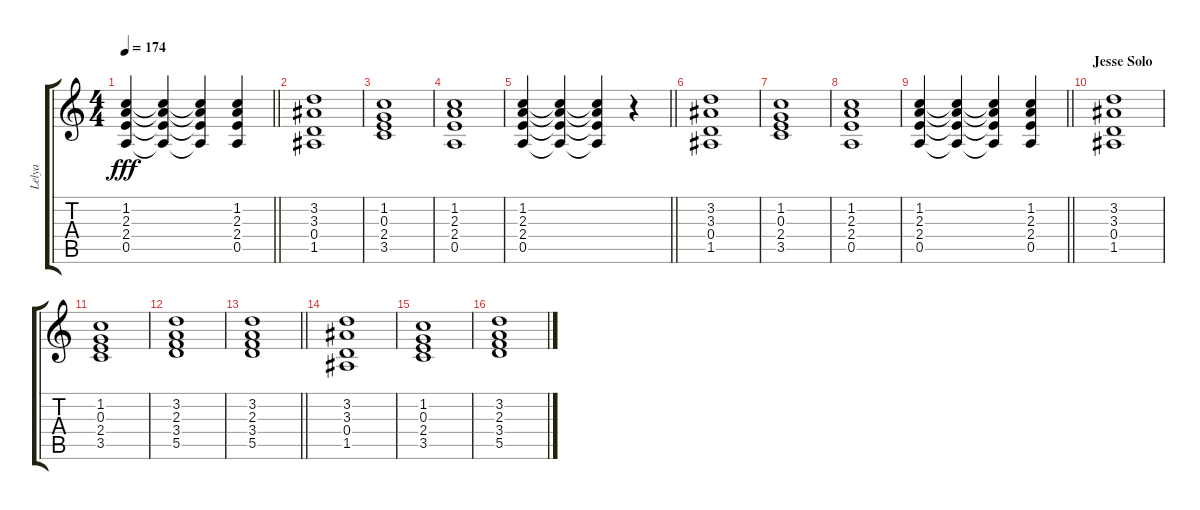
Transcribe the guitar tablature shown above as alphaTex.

\track ("Lelya" "Lelya") {instrument contrabass}
\staff {score tabs}
\tuning (E4 B3 G3 D3 A2 E2) {hide}
\ts (4 4)
\tempo 174
\clef g2
\barLineRight lightlight
\ks c
(1.2 2.3 2.4 0.5).4{dy fff} (1.2{t} 2.3{t} 2.4{t} 0.5{t}).4 (1.2{t} 2.3{t} 2.4{t} 0.5{t}).4 (1.2 2.3 2.4 0.5).4 |
(3.2 3.3 0.4 1.5).1 |
(1.2 0.3 2.4 3.5).1 |
(1.2 2.3 2.4 0.5).1 |
\barLineRight lightlight
(1.2 2.3 2.4 0.5).4 (1.2{t} 2.3{t} 2.4{t} 0.5{t}).4 (1.2{t} 2.3{t} 2.4{t} 0.5{t}).4 r.4 |
\section ("" "")
(3.2 3.3 0.4 1.5).1 |
(1.2 0.3 2.4 3.5).1 |
(1.2 2.3 2.4 0.5).1 |
\barLineRight lightlight
(1.2 2.3 2.4 0.5).4 (1.2{t} 2.3{t} 2.4{t} 0.5{t}).4 (1.2{t} 2.3{t} 2.4{t} 0.5{t}).4 (1.2 2.3 2.4 0.5).4 |
\section ("" "Jesse Solo")
(3.2 3.3 0.4 1.5).1 |
(1.2 0.3 2.4 3.5).1 |
(3.2 2.3 3.4 5.5).1 |
\barLineRight lightlight
(3.2 2.3 3.4 5.5).1 |
(3.2 3.3 0.4 1.5).1 |
(1.2 0.3 2.4 3.5).1 |
(3.2 2.3 3.4 5.5).1
